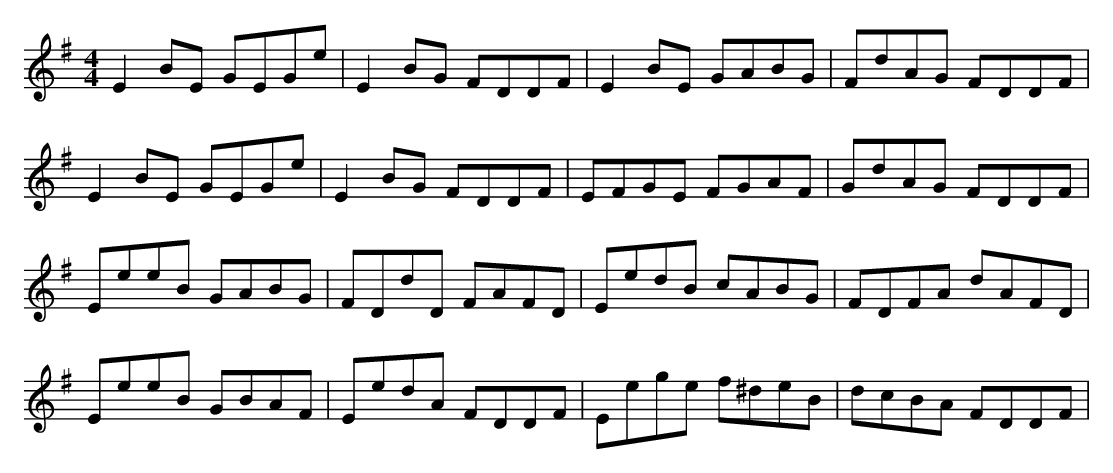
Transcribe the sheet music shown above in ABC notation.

X:1
M:4/4
K:Emin
E2BE GEGe|E2BG FDDF|E2BE GABG|FdAG FDDF|
E2BE GEGe|E2BG FDDF|EFGE FGAF|GdAG FDDF|
EeeB GABG|FDdD FAFD|EedB cABG|FDFA dAFD|
EeeB GBAF|EedA FDDF|Eege f^deB|dcBA FDDF|
